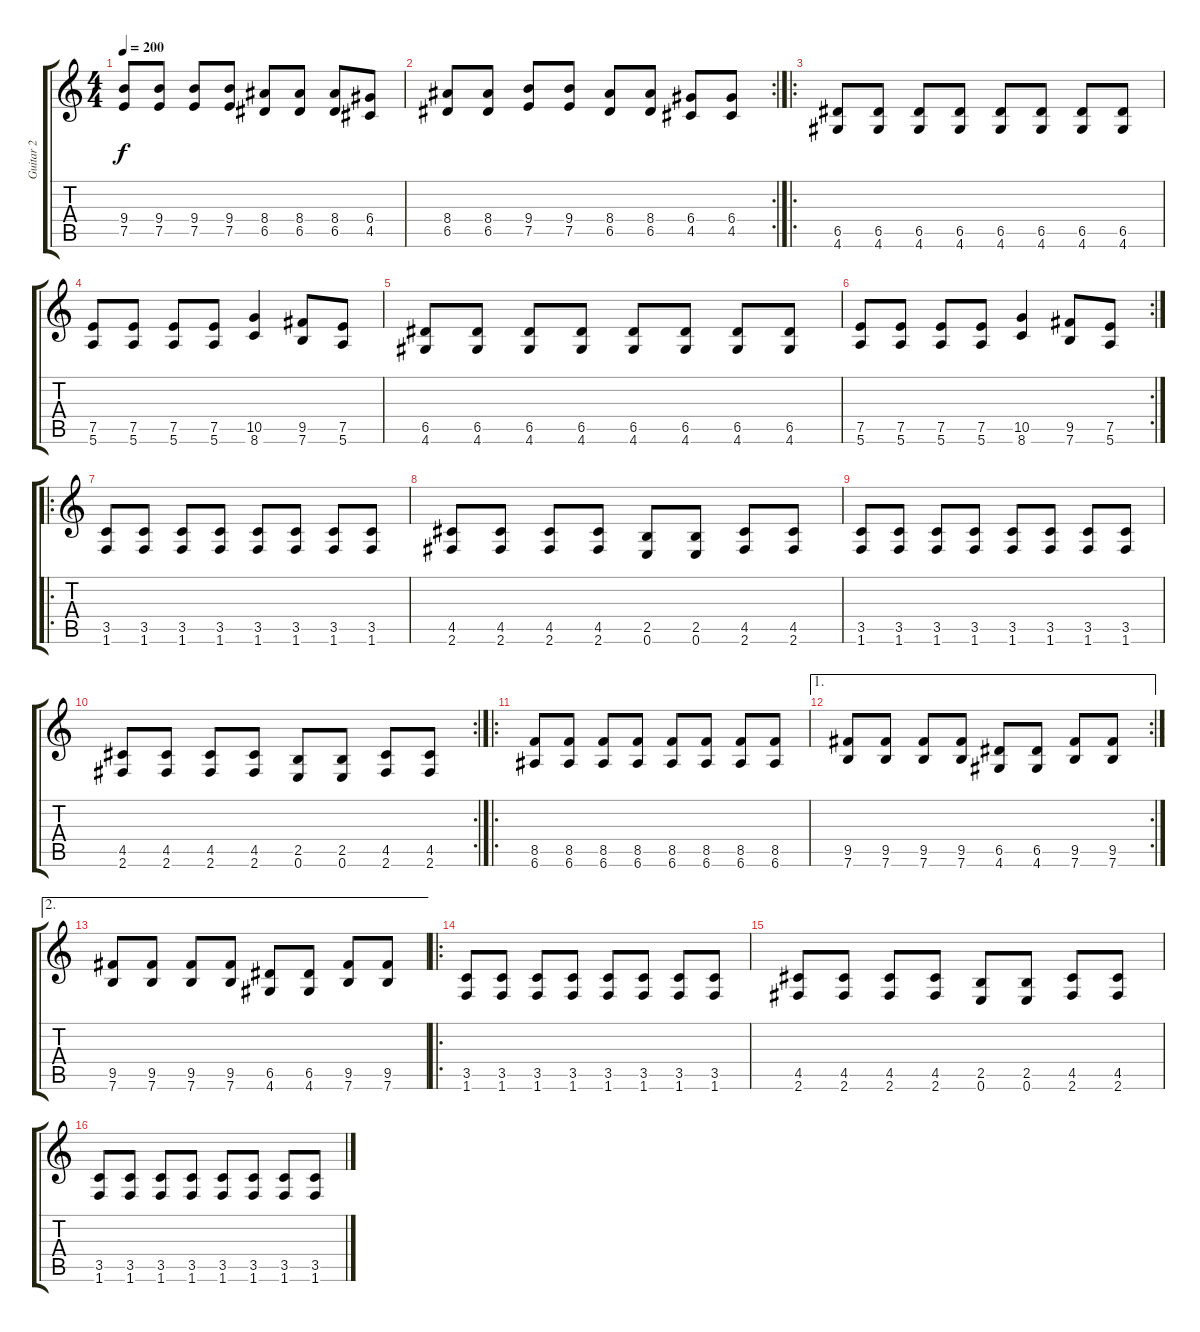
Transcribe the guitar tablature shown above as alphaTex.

\track ("Guitar 2" "Guitar 2") {instrument overdrivenguitar}
\staff {score tabs}
\tuning (E4 B3 G3 D3 A2 E2) {hide}
\ts (4 4)
\tempo 200
\clef g2
\ks c
(9.4 7.5).8{dy f} (9.4 7.5).8 (9.4 7.5).8 (9.4 7.5).8 (8.4 6.5).8 (8.4 6.5).8 (8.4 6.5).8 (6.4 4.5).8 |
\rc 2
(8.4 6.5).8 (8.4 6.5).8 (9.4 7.5).8 (9.4 7.5).8 (8.4 6.5).8 (8.4 6.5).8 (6.4 4.5).8 (6.4 4.5).8 |
\ro
(6.5 4.6).8 (6.5 4.6).8 (6.5 4.6).8 (6.5 4.6).8 (6.5 4.6).8 (6.5 4.6).8 (6.5 4.6).8 (6.5 4.6).8 |
(7.5 5.6).8 (7.5 5.6).8 (7.5 5.6).8 (7.5 5.6).8 (10.5 8.6).4 (9.5 7.6).8 (7.5 5.6).8 |
(6.5 4.6).8 (6.5 4.6).8 (6.5 4.6).8 (6.5 4.6).8 (6.5 4.6).8 (6.5 4.6).8 (6.5 4.6).8 (6.5 4.6).8 |
\rc 2
(7.5 5.6).8 (7.5 5.6).8 (7.5 5.6).8 (7.5 5.6).8 (10.5 8.6).4 (9.5 7.6).8 (7.5 5.6).8 |
\ro
(3.5 1.6).8 (3.5 1.6).8 (3.5 1.6).8 (3.5 1.6).8 (3.5 1.6).8 (3.5 1.6).8 (3.5 1.6).8 (3.5 1.6).8 |
(4.5 2.6).8 (4.5 2.6).8 (4.5 2.6).8 (4.5 2.6).8 (2.5 0.6).8 (2.5 0.6).8 (4.5 2.6).8 (4.5 2.6).8 |
(3.5 1.6).8 (3.5 1.6).8 (3.5 1.6).8 (3.5 1.6).8 (3.5 1.6).8 (3.5 1.6).8 (3.5 1.6).8 (3.5 1.6).8 |
\rc 2
(4.5 2.6).8 (4.5 2.6).8 (4.5 2.6).8 (4.5 2.6).8 (2.5 0.6).8 (2.5 0.6).8 (4.5 2.6).8 (4.5 2.6).8 |
\ro
(8.5 6.6).8 (8.5 6.6).8 (8.5 6.6).8 (8.5 6.6).8 (8.5 6.6).8 (8.5 6.6).8 (8.5 6.6).8 (8.5 6.6).8 |
\ae 1
\rc 2
(9.5 7.6).8 (9.5 7.6).8 (9.5 7.6).8 (9.5 7.6).8 (6.5 4.6).8 (6.5 4.6).8 (9.5 7.6).8 (9.5 7.6).8 |
\ae 2
(9.5 7.6).8 (9.5 7.6).8 (9.5 7.6).8 (9.5 7.6).8 (6.5 4.6).8 (6.5 4.6).8 (9.5 7.6).8 (9.5 7.6).8 |
\ro
(3.5 1.6).8 (3.5 1.6).8 (3.5 1.6).8 (3.5 1.6).8 (3.5 1.6).8 (3.5 1.6).8 (3.5 1.6).8 (3.5 1.6).8 |
(4.5 2.6).8 (4.5 2.6).8 (4.5 2.6).8 (4.5 2.6).8 (2.5 0.6).8 (2.5 0.6).8 (4.5 2.6).8 (4.5 2.6).8 |
(3.5 1.6).8 (3.5 1.6).8 (3.5 1.6).8 (3.5 1.6).8 (3.5 1.6).8 (3.5 1.6).8 (3.5 1.6).8 (3.5 1.6).8
